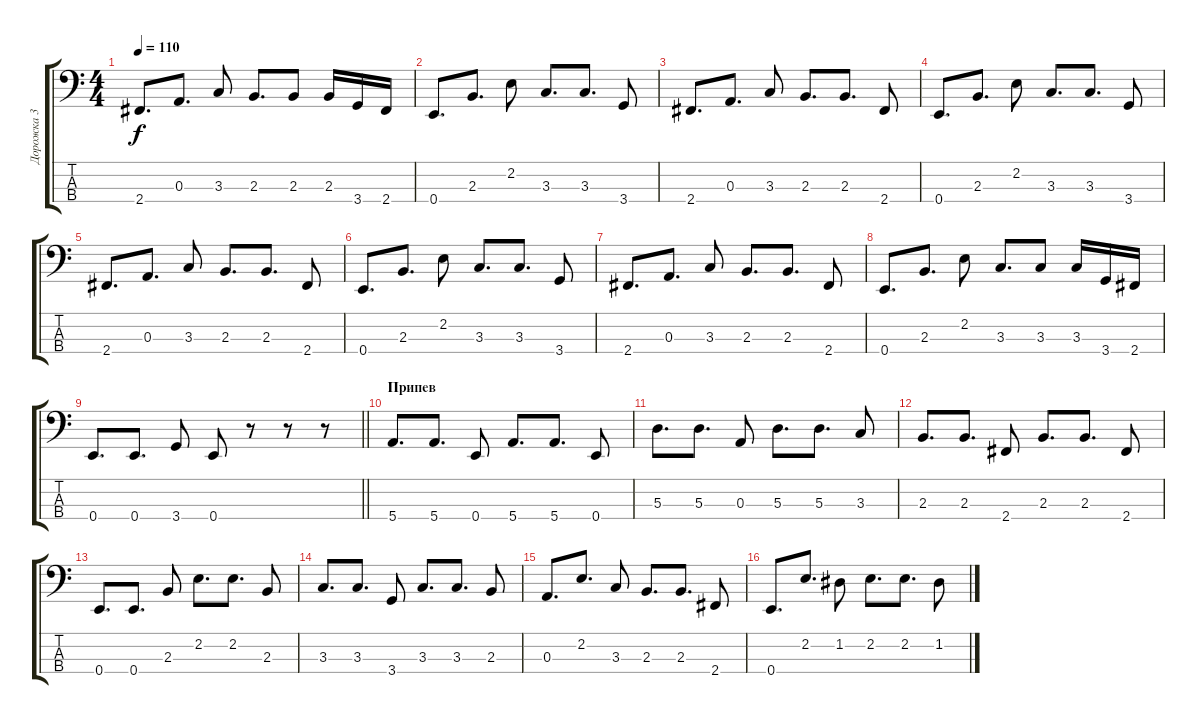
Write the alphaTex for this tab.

\track ("Дорожка 3" "Дорожка 3") {instrument electricbassfinger}
\staff {score tabs}
\tuning (G2 D2 A1 E1) {hide}
\ts (4 4)
\tempo 110
\clef f4
\ks c
2.4.8{d dy f} 0.3.8{d} 3.3.8 2.3.8{d} 2.3.8 2.3.16 3.4.16 2.4.16 |
0.4.8{d} 2.3.8{d} 2.2.8 3.3.8{d} 3.3.8{d} 3.4.8 |
2.4.8{d} 0.3.8{d} 3.3.8 2.3.8{d} 2.3.8{d} 2.4.8 |
0.4.8{d} 2.3.8{d} 2.2.8 3.3.8{d} 3.3.8{d} 3.4.8 |
2.4.8{d} 0.3.8{d} 3.3.8 2.3.8{d} 2.3.8{d} 2.4.8 |
0.4.8{d} 2.3.8{d} 2.2.8 3.3.8{d} 3.3.8{d} 3.4.8 |
2.4.8{d} 0.3.8{d} 3.3.8 2.3.8{d} 2.3.8{d} 2.4.8 |
0.4.8{d} 2.3.8{d} 2.2.8 3.3.8{d} 3.3.8 3.3.16 3.4.16 2.4.16 |
\barLineRight lightlight
0.4.8{d} 0.4.8{d} 3.4.8 0.4.8 r.8 r.8 r.8 |
\section ("" "Припев")
5.4.8{d} 5.4.8{d} 0.4.8 5.4.8{d} 5.4.8{d} 0.4.8 |
5.3.8{d} 5.3.8{d} 0.3.8 5.3.8{d} 5.3.8{d} 3.3.8 |
2.3.8{d} 2.3.8{d} 2.4.8 2.3.8{d} 2.3.8{d} 2.4.8 |
0.4.8{d} 0.4.8{d} 2.3.8 2.2.8{d} 2.2.8{d} 2.3.8 |
3.3.8{d} 3.3.8{d} 3.4.8 3.3.8{d} 3.3.8{d} 2.3.8 |
0.3.8{d} 2.2.8{d} 3.3.8 2.3.8{d} 2.3.8{d} 2.4.8 |
0.4.8{d} 2.2.8{d} 1.2.8 2.2.8{d} 2.2.8{d} 1.2.8
